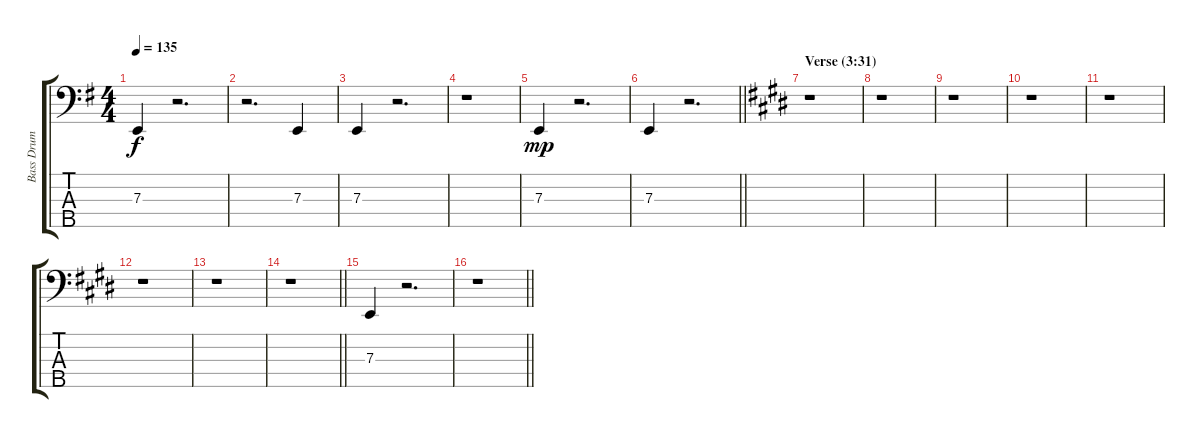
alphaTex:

\track ("Bass Drum" "Bass Drum") {instrument taikodrum}
\staff {score tabs}
\tuning (G2 D2 A1 E1 B0) {hide}
\ts (4 4)
\tempo 135
\clef f4
\ks eminor
7.3.4{dy f} r.2{d} |
r.2{d} 7.3.4 |
7.3.4 r.2{d} |
r.1 |
7.3.4{dy mp} r.2{d} |
\barLineRight lightlight
7.3.4 r.2{d} |
\section ("" "Verse (3:31)")
\ks c#minor
r.1 |
r.1 |
r.1 |
r.1 |
r.1 |
r.1 |
r.1 |
\barLineRight lightlight
r.1 |
7.3.4 r.2{d} |
\barLineRight lightlight
r.1
